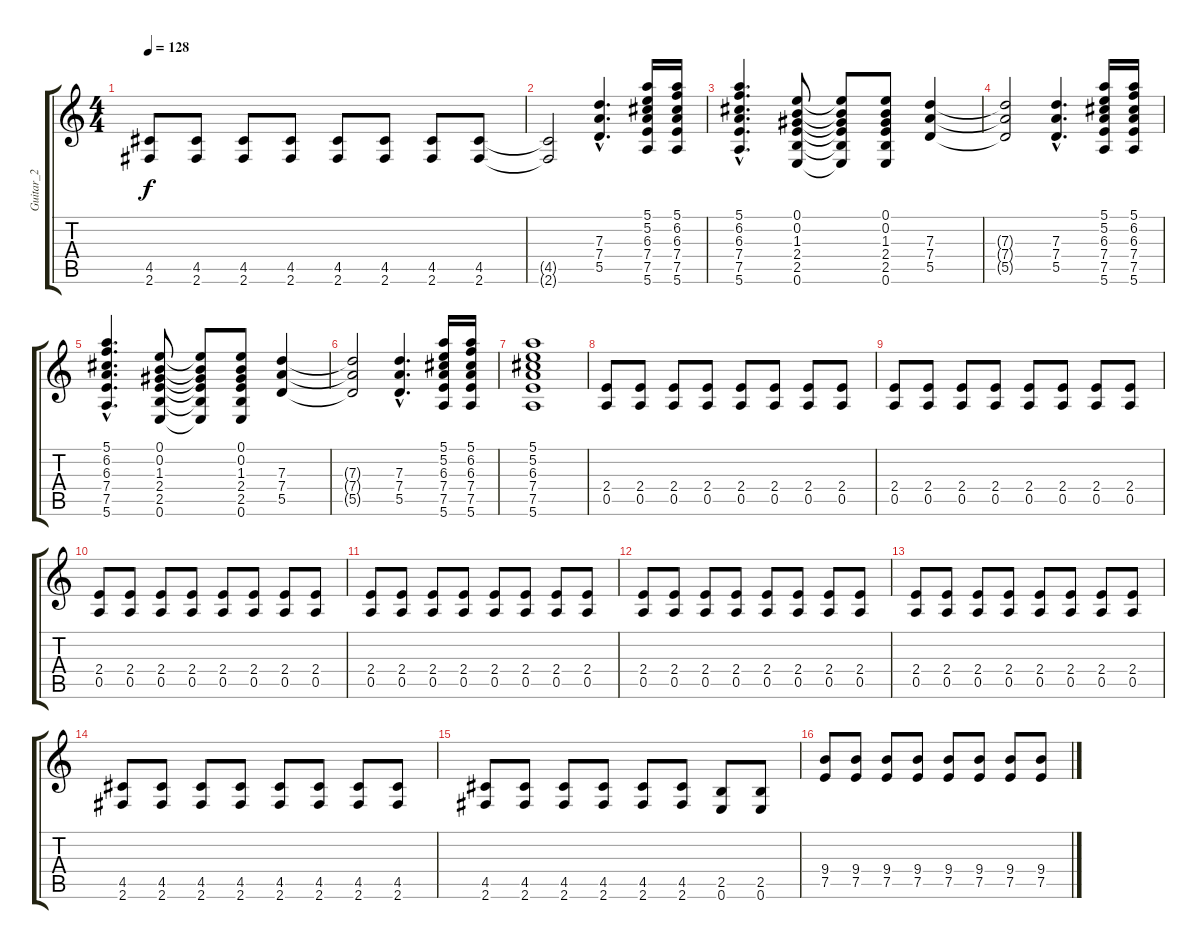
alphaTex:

\track ("Guitar_2" "Guitar_2") {instrument electricguitarclean}
\staff {score tabs}
\tuning (E4 B3 G3 D3 A2 E2) {hide}
\ts (4 4)
\tempo 128
\clef g2
\ks c
(4.5 2.6).8{dy f} (4.5 2.6).8 (4.5 2.6).8 (4.5 2.6).8 (4.5 2.6).8 (4.5 2.6).8 (4.5 2.6).8 (4.5 2.6).8 |
(4.5{t} 2.6{t}).2 (7.3{hac} 7.4{hac} 5.5{hac}).4{d} (5.1 5.2 6.3 7.4 7.5 5.6).16 (5.1 6.2 6.3 7.4 7.5 5.6).16 |
(5.1{hac} 6.2{hac} 6.3{hac} 7.4{hac} 7.5{hac} 5.6{hac}).4{d} (0.1 0.2 1.3 2.4 2.5 0.6).8 (0.1{t} 0.2{t} 1.3{t} 2.4{t} 2.5{t} 0.6{t}).8 (0.1 0.2 1.3 2.4 2.5 0.6).8 (7.3 7.4 5.5).4 |
(7.3{t} 7.4{t} 5.5{t}).2 (7.3{hac} 7.4{hac} 5.5{hac}).4{d} (5.1 5.2 6.3 7.4 7.5 5.6).16 (5.1 6.2 6.3 7.4 7.5 5.6).16 |
(5.1{hac} 6.2{hac} 6.3{hac} 7.4{hac} 7.5{hac} 5.6{hac}).4{d} (0.1 0.2 1.3 2.4 2.5 0.6).8 (0.1{t} 0.2{t} 1.3{t} 2.4{t} 2.5{t} 0.6{t}).8 (0.1 0.2 1.3 2.4 2.5 0.6).8 (7.3 7.4 5.5).4 |
(7.3{t} 7.4{t} 5.5{t}).2 (7.3{hac} 7.4{hac} 5.5{hac}).4{d} (5.1 5.2 6.3 7.4 7.5 5.6).16 (5.1 6.2 6.3 7.4 7.5 5.6).16 |
(5.1 5.2 6.3 7.4 7.5 5.6).1 |
(2.4 0.5).8 (2.4 0.5).8 (2.4 0.5).8 (2.4 0.5).8 (2.4 0.5).8 (2.4 0.5).8 (2.4 0.5).8 (2.4 0.5).8 |
(2.4 0.5).8 (2.4 0.5).8 (2.4 0.5).8 (2.4 0.5).8 (2.4 0.5).8 (2.4 0.5).8 (2.4 0.5).8 (2.4 0.5).8 |
(2.4 0.5).8 (2.4 0.5).8 (2.4 0.5).8 (2.4 0.5).8 (2.4 0.5).8 (2.4 0.5).8 (2.4 0.5).8 (2.4 0.5).8 |
(2.4 0.5).8 (2.4 0.5).8 (2.4 0.5).8 (2.4 0.5).8 (2.4 0.5).8 (2.4 0.5).8 (2.4 0.5).8 (2.4 0.5).8 |
(2.4 0.5).8 (2.4 0.5).8 (2.4 0.5).8 (2.4 0.5).8 (2.4 0.5).8 (2.4 0.5).8 (2.4 0.5).8 (2.4 0.5).8 |
(2.4 0.5).8 (2.4 0.5).8 (2.4 0.5).8 (2.4 0.5).8 (2.4 0.5).8 (2.4 0.5).8 (2.4 0.5).8 (2.4 0.5).8 |
(4.5 2.6).8 (4.5 2.6).8 (4.5 2.6).8 (4.5 2.6).8 (4.5 2.6).8 (4.5 2.6).8 (4.5 2.6).8 (4.5 2.6).8 |
(4.5 2.6).8 (4.5 2.6).8 (4.5 2.6).8 (4.5 2.6).8 (4.5 2.6).8 (4.5 2.6).8 (2.5 0.6).8 (2.5 0.6).8 |
(9.4 7.5).8 (9.4 7.5).8 (9.4 7.5).8 (9.4 7.5).8 (9.4 7.5).8 (9.4 7.5).8 (9.4 7.5).8 (9.4 7.5).8
